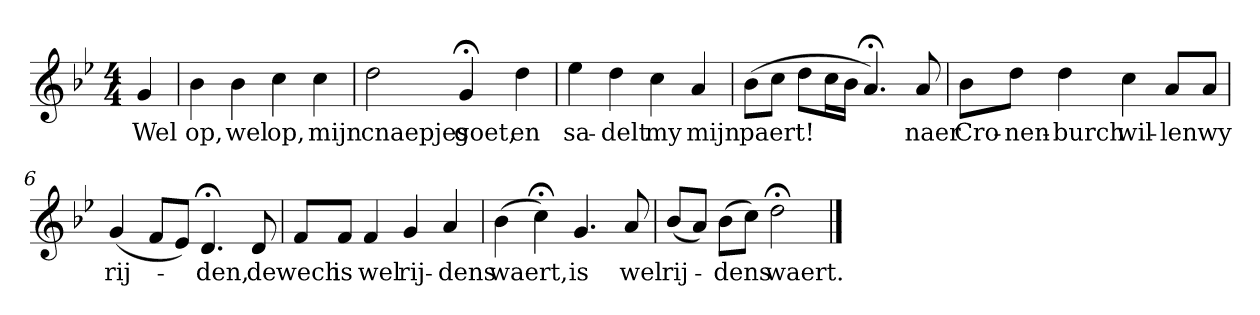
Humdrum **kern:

**kern	**text
*part1	*part1
*staff1	*staff1
*k[b-e-]	*
*g:	*
*M4/4	*
*MM120	*
=	=
4g	Wel
=1	=1
4b-	op,
4b-	wel
4cc	op,
4cc	mijn
=2	=2
2dd	cnaepjes
4g;<	goet,
4dd	en
=3	=3
4ee-	sa-
4dd	-delt
4cc	my
4a	mijn
=4	=4
(8b-L	paert!
8ccJ	.
8ddL	.
16ccL	.
16b-JJ	.
4.a;<)	.
8a	naer
=5	=5
8b-L	Cro-
8ddJ	-nen-
4dd	-burch
4cc	wil-
8aL	-len
8aJ	wy
=6	=6
(4g	rij-
8fL	.
8e-J)	.
4.d;<	-den,
8d	de
=7	=7
8fL	wech
8fJ	is
4f	wel
4g	rij-
4a	-dens
=8	=8
(4b-	waert,
4cc;<)	.
4.g	is
8a	wel
=9	=9
(8b-L	rij-
8aJ)	.
(8b-L	-dens
8ccJ)	.
2dd;<	waert.
==	==
*-	*-
